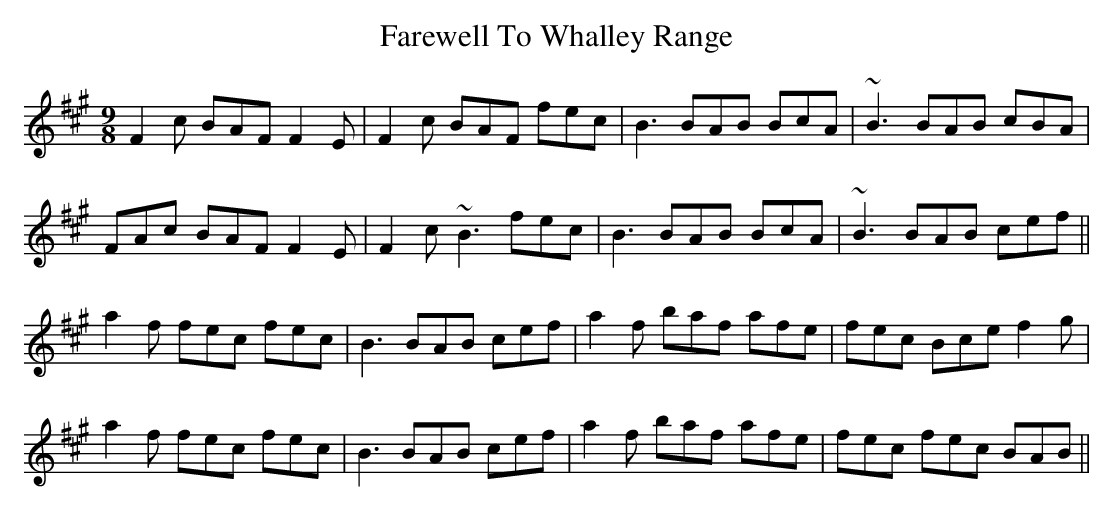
X:1
T: Farewell To Whalley Range
M: 9/8
L: 1/8
K: Amaj
F2c BAF F2E|F2c BAF fec|B3 BAB BcA|~B3 BAB cBA|
FAc BAF F2E|F2c ~B3 fec|B3 BAB BcA|~B3 BAB cef||
a2 f fec fec|B3 BAB cef|a2 f baf afe|fec Bce f2 g|
a2f fec fec|B3 BAB cef|a2 f baf afe|fec fec BAB||
